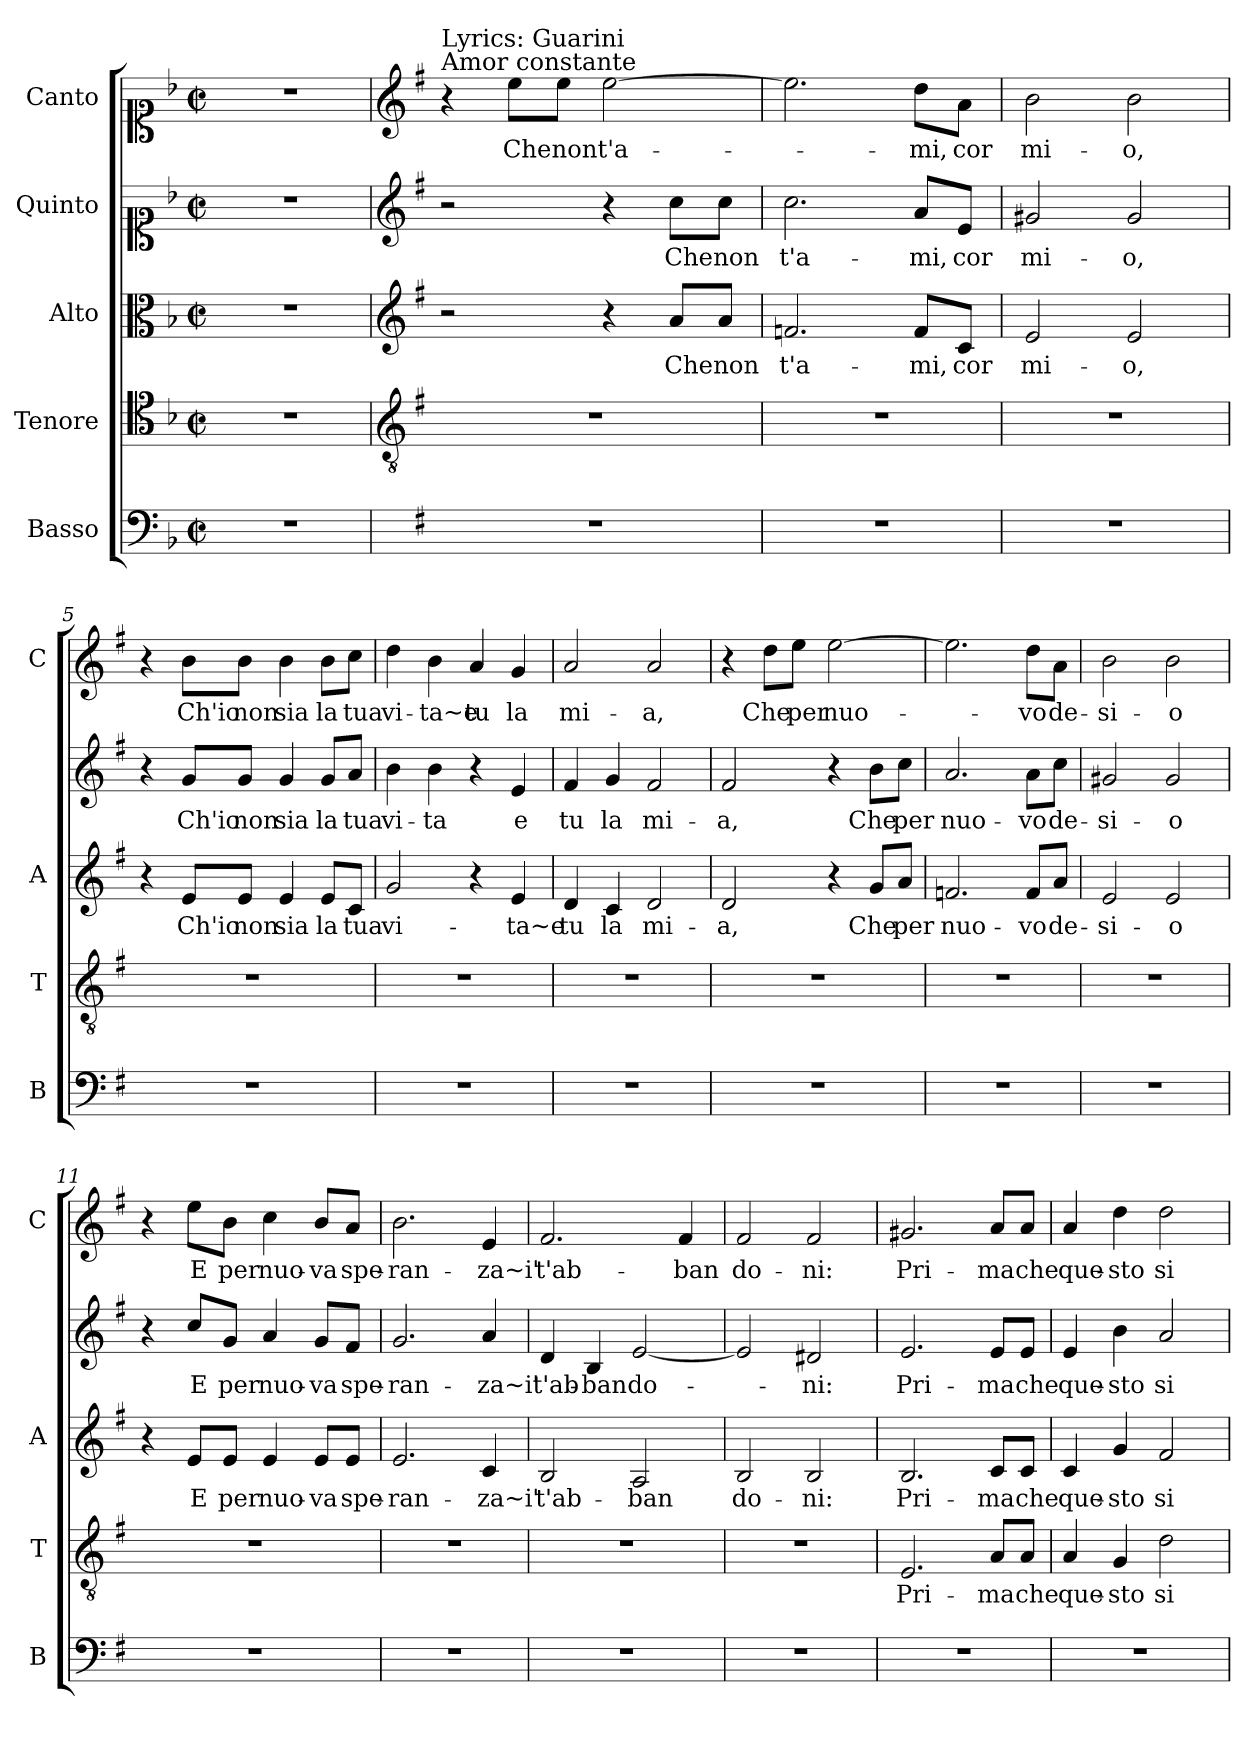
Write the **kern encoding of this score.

**kern	**kern	**text	**kern	**text	**kern	**text	**kern	**text
*part5	*part4	*part4	*part3	*part3	*part2	*part2	*part1	*part1
*staff5	*staff4	*staff4	*staff3	*staff3	*staff2	*staff2	*staff1	*staff1
*I"Basso	*I"Tenore	*	*I"Alto	*	*I"Quinto	*	*I"Canto	*
*I'B	*I'T	*	*I'A	*	*	*	*I'C	*
*clefF4	*clefC4	*	*clefC3	*	*clefC1	*	*clefC1	*
*k[b-]	*k[b-]	*	*k[b-]	*	*k[b-]	*	*k[b-]	*
*F:	*F:	*	*F:	*	*F:	*	*F:	*
*M2/2	*M2/2	*	*M2/2	*	*M2/2	*	*M2/2	*
*met(c|)	*met(c|)	*	*met(c|)	*	*met(c|)	*	*met(c|)	*
=1	=1	=1	=1	=1	=1	=1	=1	=1
1r	1r	.	1r	.	1r	.	1r	.
=2	=2	=2	=2	=2	=2	=2	=2	=2
*	*clefGv2	*	*clefG2	*	*clefG2	*	*clefG2	*
*k[f#]	*k[f#]	*	*k[f#]	*	*k[f#]	*	*k[f#]	*
*G:	*G:	*	*G:	*	*G:	*	*G:	*
!	!	!	!	!	!	!	!LO:TX:a:t=Lyrics&colon; Guarini\nAmor constante	!
1r	1r	.	2r	.	2r	.	4r	.
.	.	.	.	.	.	.	8ee\L	Che
.	.	.	.	.	.	.	8ee\J	non
.	.	.	4r	.	4r	.	[2ee\	t'a-
.	.	.	8a/L	Che	8cc\L	Che	.	.
.	.	.	8a/J	non	8cc\J	non	.	.
=3	=3	=3	=3	=3	=3	=3	=3	=3
1r	1r	.	2.fn/	t'a-	2.cc\	t'a-	2.ee\]	.
.	.	.	8f/L	-mi,	8a/L	-mi,	8dd\L	-mi,
.	.	.	8c/J	cor	8e/J	cor	8a\J	cor
=4	=4	=4	=4	=4	=4	=4	=4	=4
1r	1r	.	2e/	mi-	2g#X/	mi-	2b\	mi-
.	.	.	2e/	-o,	2g#/	-o,	2b\	-o,
=5	=5	=5	=5	=5	=5	=5	=5	=5
1r	1r	.	4r	.	4r	.	4r	.
.	.	.	8e/L	Ch'io	8g/L	Ch'io	8b\L	Ch'io
.	.	.	8e/J	non	8g/J	non	8b\J	non
.	.	.	4e/	sia	4g/	sia	4b\	sia
.	.	.	8e/L	la	8g/L	la	8b\L	la
.	.	.	8c/J	tua	8a/J	tua	8cc\J	tua
=6	=6	=6	=6	=6	=6	=6	=6	=6
1r	1r	.	2g/	vi-	4b\	vi-	4dd\	vi-
.	.	.	.	.	4b\	-ta	4b\	-ta~e
.	.	.	4r	.	4r	.	4a/	tu
.	.	.	4e/	-ta~e	4e/	e	4g/	la
!!LO:LB:g=z
=7	=7	=7	=7	=7	=7	=7	=7	=7
1r	1r	.	4d/	tu	4f#/	tu	2a/	mi-
.	.	.	4c/	la	4g/	la	.	.
.	.	.	2d/	mi-	2f#/	mi-	2a/	-a,
=8	=8	=8	=8	=8	=8	=8	=8	=8
1r	1r	.	2d/	-a,	2f#/	-a,	4r	.
.	.	.	.	.	.	.	8dd\L	Che
.	.	.	.	.	.	.	8ee\J	per
.	.	.	4r	.	4r	.	[2ee\	nuo-
.	.	.	8g/L	Che	8b\L	Che	.	.
.	.	.	8a/J	per	8cc\J	per	.	.
=9	=9	=9	=9	=9	=9	=9	=9	=9
1r	1r	.	2.fn/	nuo-	2.a/	nuo-	2.ee\]	.
.	.	.	8f/L	-vo	8a\L	-vo	8dd\L	-vo
.	.	.	8a/J	de-	8cc\J	de-	8a\J	de-
=10	=10	=10	=10	=10	=10	=10	=10	=10
1r	1r	.	2e/	-si-	2g#X/	-si-	2b\	-si-
.	.	.	2e/	-o	2g#/	-o	2b\	-o
=11	=11	=11	=11	=11	=11	=11	=11	=11
1r	1r	.	4r	.	4r	.	4r	.
.	.	.	8e/L	E	8cc/L	E	8ee\L	E
.	.	.	8e/J	per	8g/J	per	8b\J	per
.	.	.	4e/	nuo-	4a/	nuo-	4cc\	nuo-
.	.	.	8e/L	-va	8g/L	-va	8b/L	-va
.	.	.	8e/J	spe-	8f#/J	spe-	8a/J	spe-
=12	=12	=12	=12	=12	=12	=12	=12	=12
1r	1r	.	2.e/	-ran-	2.g/	-ran-	2.b\	-ran-
.	.	.	4c/	-za~i'	4a/	-za~i'	4e/	-za~i'
=13	=13	=13	=13	=13	=13	=13	=13	=13
1r	1r	.	2B/	t'ab-	4d/	t'ab-	2.f#/	t'ab-
.	.	.	.	.	4B/	-ban	.	.
.	.	.	2A/	-ban	[2e/	do-	.	.
.	.	.	.	.	.	.	4f#/	-ban
!!LO:LB:g=z
=14	=14	=14	=14	=14	=14	=14	=14	=14
1r	1r	.	2B/	do-	2e/]	.	2f#/	do-
.	.	.	2B/	-ni:	2d#X/	-ni:	2f#/	-ni:
=15	=15	=15	=15	=15	=15	=15	=15	=15
1r	2.E/	Pri-	2.B/	Pri-	2.e/	Pri-	2.g#X/	Pri-
.	8A/L	-ma	8c/L	-ma	8e/L	-ma	8a/L	-ma
.	8A/J	che	8c/J	che	8e/J	che	8a/J	che
=16	=16	=16	=16	=16	=16	=16	=16	=16
1r	4A/	que-	4c/	que-	4e/	que-	4a/	que-
.	4G/	-sto	4g/	-sto	4b\	-sto	4dd\	-sto
.	2d\	si-	2f#/	si-	2a/	si-	2dd\	si-
=	=	=	=	=	=	=	=	=
*-	*-	*-	*-	*-	*-	*-	*-	*-
